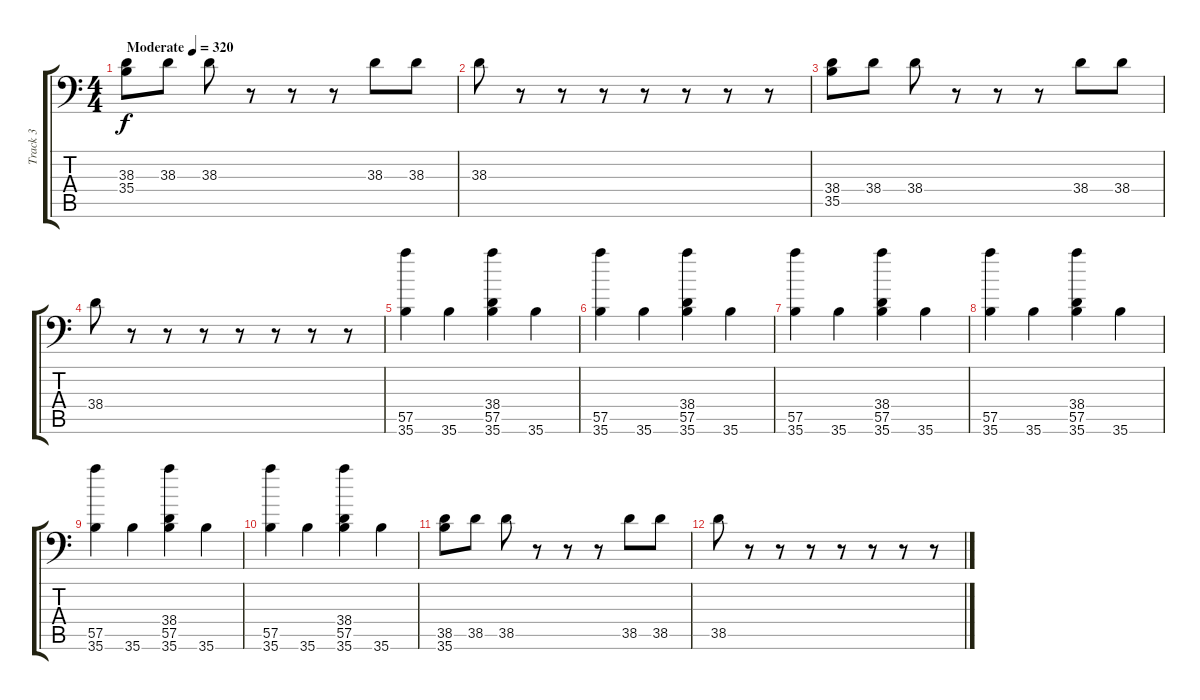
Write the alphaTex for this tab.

\track ("Track 3" "Track 3") {instrument acousticgrandpiano}
\staff {score tabs}
\tuning (C-1 C-1 C-1 C-1 C-1 C-1) {hide}
\ts (4 4)
\tempo (320 "Moderate")
\clef f4
\ks c
(38.3 35.4).8{dy f instrument acousticgrandpiano} 38.3.8 38.3.8 r.8 r.8 r.8 38.3.8 38.3.8 |
38.3.8 r.8 r.8 r.8 r.8 r.8 r.8 r.8 |
(38.4 35.5).8 38.4.8 38.4.8 r.8 r.8 r.8 38.4.8 38.4.8 |
38.4.8 r.8 r.8 r.8 r.8 r.8 r.8 r.8 |
(57.5 35.6).4 35.6.4 (38.4 57.5 35.6).4 35.6.4 |
(57.5 35.6).4 35.6.4 (38.4 57.5 35.6).4 35.6.4 |
(57.5 35.6).4 35.6.4 (38.4 57.5 35.6).4 35.6.4 |
(57.5 35.6).4 35.6.4 (38.4 57.5 35.6).4 35.6.4 |
(57.5 35.6).4 35.6.4 (38.4 57.5 35.6).4 35.6.4 |
(57.5 35.6).4 35.6.4 (38.4 57.5 35.6).4 35.6.4 |
(38.5 35.6).8 38.5.8 38.5.8 r.8 r.8 r.8 38.5.8 38.5.8 |
38.5.8 r.8 r.8 r.8 r.8 r.8 r.8 r.8
